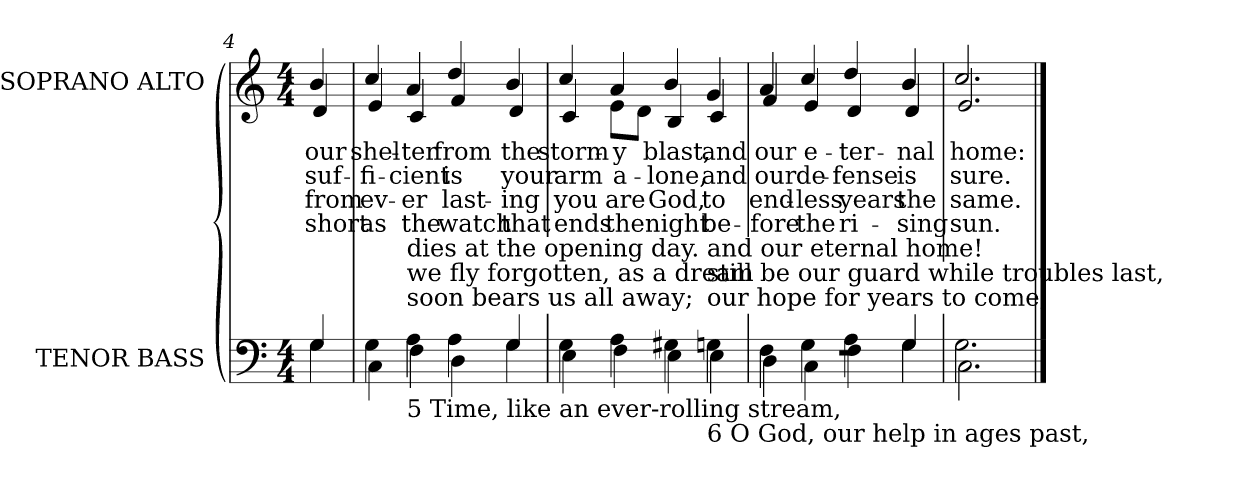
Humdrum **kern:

**kern	**kern	**text	**text	**text	**text
*part2	*part1	*part1	*part1	*part1	*part1
*staff2	*staff1	*staff1	*staff1	*staff1	*staff1
*I"TENOR BASS	*I"SOPRANO ALTO	*	*	*	*
*I'T. B.	*I'S. A.	*	*	*	*
!!LO:LB:g=z
*clefF4	*clefG2	*	*	*	*
*k[]	*k[]	*	*	*	*
*C:	*C:	*	*	*	*
*M4/4	*M4/4	*	*	*	*
=4	=4	=4	=4	=4	=4
*^	*	*	*	*	*
!	!	!	!LO:LY:b:color=#000000	!LO:LY:b:color=#000000	!LO:LY:b:color=#000000	!LO:LY:b:color=#000000
*	*	*^	*	*	*	*
4Gi/	4Gi\	4bi/	4di/	our	suf-	from	short
=5	=5	=5	=5	=5	=5	=5	=5
!	!	!	!	!LO:LY:b:color=#000000	!LO:LY:b:color=#000000	!LO:LY:b:color=#000000	!LO:LY:b:color=#000000
4Gi\	4Ci\	4cci/	4ei/	shel-	-fi-	ev-	as
!LO:TX:b:t=5 Time, like an ever-rolling stream,	!	!	!	!	!	!	!
!LO:TX:t=soon bears us all away;	!	!	!	!	!	!	!
!LO:TX:t=we fly forgotten, as a dream	!	!	!	!	!	!	!
!LO:TX:t=dies at the opening day.	!	!	!	!	!	!	!
!	!	!	!	!LO:LY:b:color=#000000	!LO:LY:b:color=#000000	!LO:LY:b:color=#000000	!LO:LY:b:color=#000000
4Ai\	4Fi\	4ai/	4ci/	-ter	-cient	-er	the
!	!	!	!	!LO:LY:b:color=#000000	!LO:LY:b:color=#000000	!LO:LY:b:color=#000000	!LO:LY:b:color=#000000
4Ai\	4Di\	4ddi/	4fi/	from	is	last-	watch
!	!	!	!	!LO:LY:b:color=#000000	!LO:LY:b:color=#000000	!LO:LY:b:color=#000000	!LO:LY:b:color=#000000
4Gi/	4Gi\	4bi/	4di/	the	your	-ing	that
=6	=6	=6	=6	=6	=6	=6	=6
!	!	!	!	!LO:LY:b:color=#000000	!LO:LY:b:color=#000000	!LO:LY:b:color=#000000	!LO:LY:b:color=#000000
4Gi\	4Ei\	4cci/	4ci/	storm-	arm	you	ends
!	!	!	!	!LO:LY:b:color=#000000	!LO:LY:b:color=#000000	!LO:LY:b:color=#000000	!LO:LY:b:color=#000000
4Ai\	4Fi\	4ai/	8ei\L	-y	a-	are	the
.	.	.	8di\J	.	.	.	.
!	!	!	!	!LO:LY:b:color=#000000	!LO:LY:b:color=#000000	!LO:LY:b:color=#000000	!LO:LY:b:color=#000000
4G#Xi\	4Ei\	4bi/	4Bi/	blast,	-lone,	God,	night
!LO:TX:b:t=6 O God, our help in ages past,	!	!	!	!	!	!	!
!LO:TX:t=our hope for years to come,	!	!	!	!	!	!	!
!LO:TX:t=still be our guard while troubles last,	!	!	!	!	!	!	!
!LO:TX:t=and our eternal home!	!	!	!	!	!	!	!
!	!	!	!	!LO:LY:b:color=#000000	!LO:LY:b:color=#000000	!LO:LY:b:color=#000000	!LO:LY:b:color=#000000
4Gni\	4Ei\	4gi/	4ci/	and	and	to	be-
=7	=7	=7	=7	=7	=7	=7	=7
*	*^	*	*	*	*	*	*
!	!	!	!	!	!LO:LY:b:color=#000000	!LO:LY:b:color=#000000	!LO:LY:b:color=#000000	!LO:LY:b:color=#000000
1r	4Fi\	4Di\	4ai/	4fi/	our	our	end-	-fore
!	!	!	!	!	!LO:LY:b:color=#000000	!LO:LY:b:color=#000000	!LO:LY:b:color=#000000	!LO:LY:b:color=#000000
.	4Gi\	4Ci\	4cci/	4ei/	e-	de-	-less	the
!	!	!	!	!	!LO:LY:b:color=#000000	!LO:LY:b:color=#000000	!LO:LY:b:color=#000000	!LO:LY:b:color=#000000
.	4Ai\	4Fi\	4ddi/	4di/	-ter-	-fense	years	ri-
!	!	!	!	!	!LO:LY:b:color=#000000	!LO:LY:b:color=#000000	!LO:LY:b:color=#000000	!LO:LY:b:color=#000000
.	4Gi/	4Gi\	4bi/	4di/	-nal	is	the	-sing
*	*v	*v	*	*	*	*	*	*
=8	=8	=8	=8	=8	=8	=8	=8
*	*^	*	*	*	*	*	*
!	!	!	!	!	!LO:LY:b:color=#000000	!LO:LY:b:color=#000000	!LO:LY:b:color=#000000	!LO:LY:b:color=#000000
*	*v	*v	*	*	*	*	*	*
2.Gi\	2.Ci\	2.cci/	2.ei/	home:	sure.	same.	sun.
*v	*v	*	*	*	*	*	*
*	*v	*v	*	*	*	*
==	==	==	==	==	==
*-	*-	*-	*-	*-	*-
